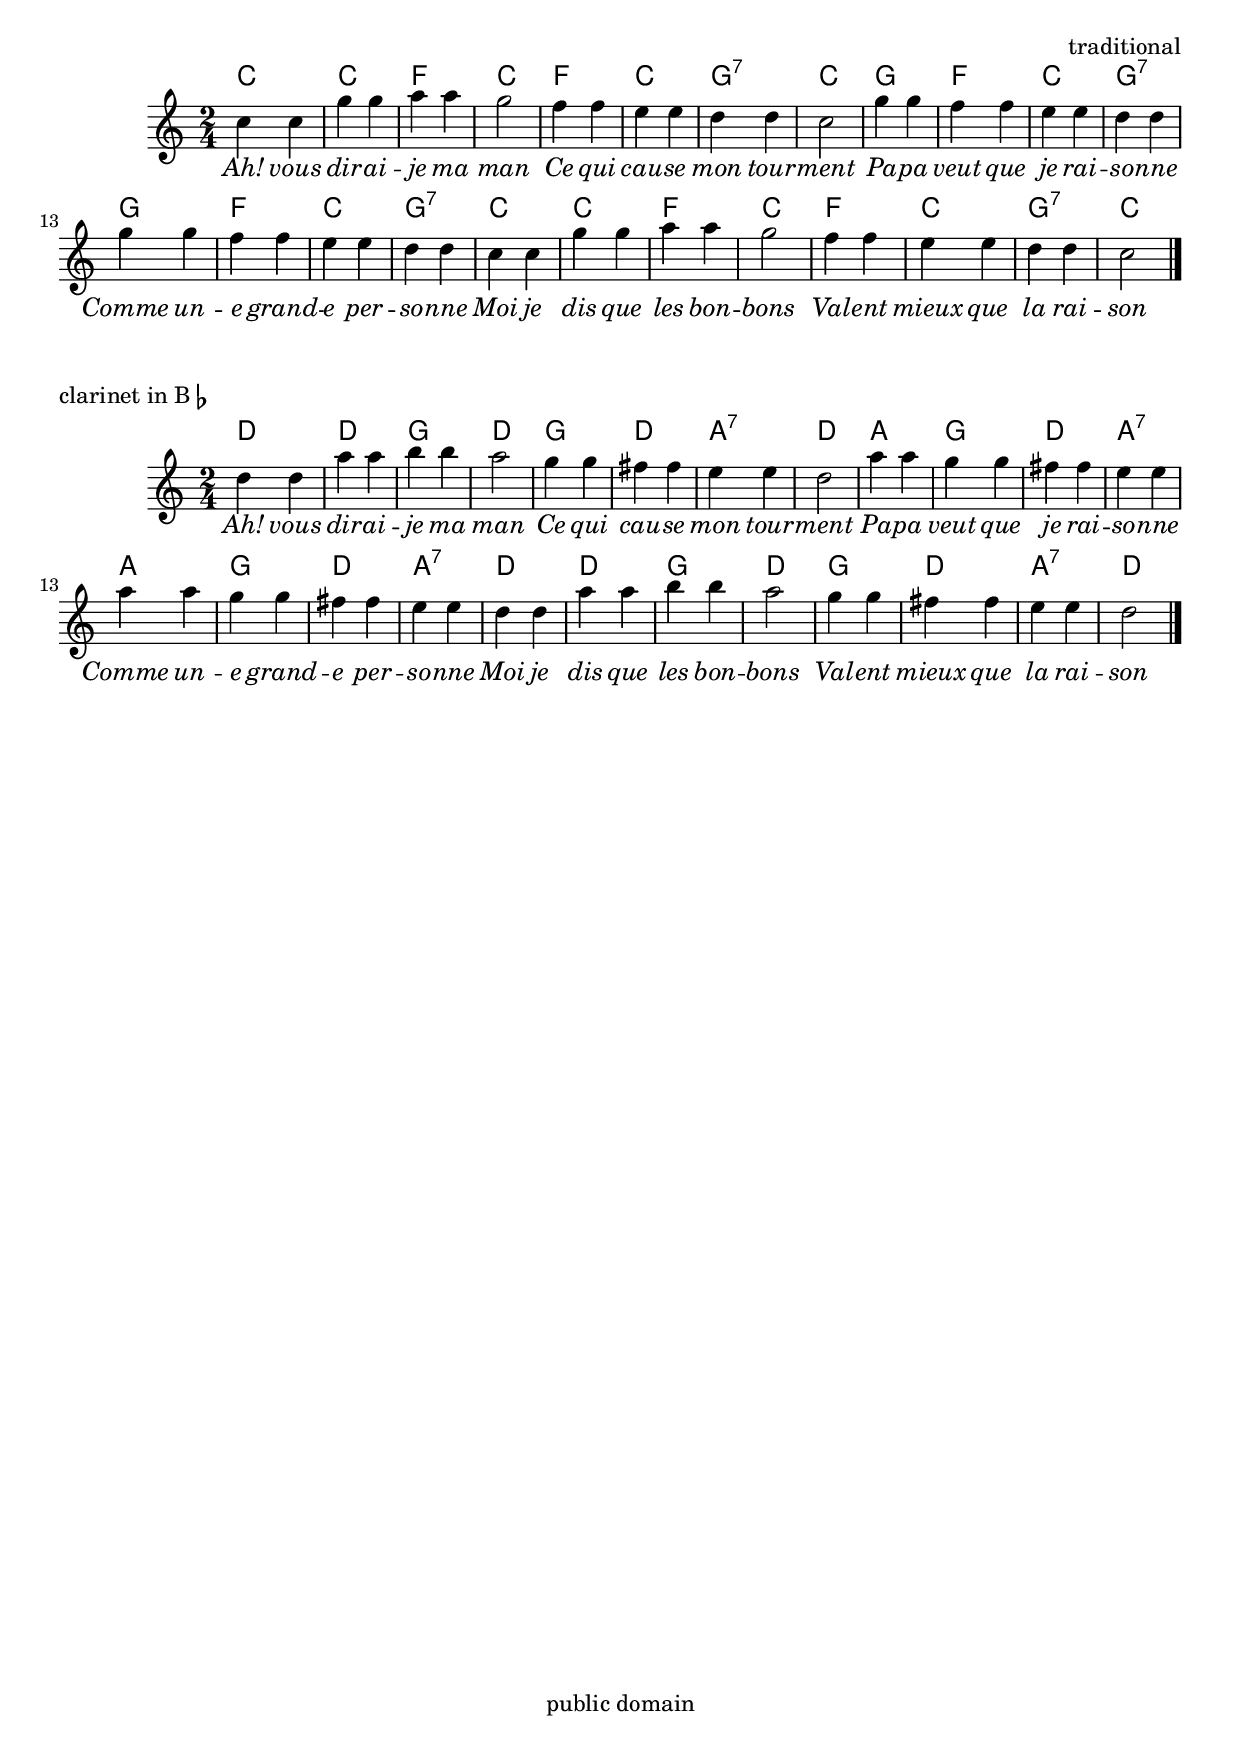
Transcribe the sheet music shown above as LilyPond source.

\version "2.6.0"
\header{
  filename = "twinkle-pop.ly"
  composer = "traditional"
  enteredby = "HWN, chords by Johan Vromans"
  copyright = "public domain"
}


melodie = \relative c'' {
  \clef "violin"
  \time 2/4 

  | c4 c  | g' g | a a | g2
  | f4 f  | e e  | d d | c2
  | g'4 g | f f  | e e | d d
  | g  g  | f f  | e e | d d
  %% copy 1-8
  | c4 c  | g' g | a a | g2
  | f4 f  | e e  | d d | c2 \bar "|."
}

acc = \chordmode {
  c2 c f c
  f c g:7 c
  g f c  g:7
  g f c  g:7
  %% copy 1-8
  c2 c f c
  f c g:7 c
}

text = \lyricmode{ 
  \override LyricText  #'font-shape = #'italic

  Ah!4 vous dir -- ai -- je ma man2
  Ce4 qui cau -- se mon tour -- ment2
  Pa4 --  pa veut que je rai -- so -- nne
  Comme4 un -- e grand -- e per -- so -- nne
  Moi4 je dis que les bon -- bons2
  Val4 -- ent mieux que la rai -- son2
  
}

\score {
  <<  
    \context ChordNames \acc
    \context Staff = "melody" \melodie
    \context Lyrics \text
  >>
  \header{
    title = "Ah, vous dirais-je, maman "
  }
  \layout {  }
}

\score {
  <<  
    \context ChordNames \transpose c d\acc
    \context Staff = "melody" \transpose c d\melodie
    \context Lyrics \text
  >>
  \header{
    piece = \markup  { "clarinet in B" \flat }
  }
  \layout {  }
}
